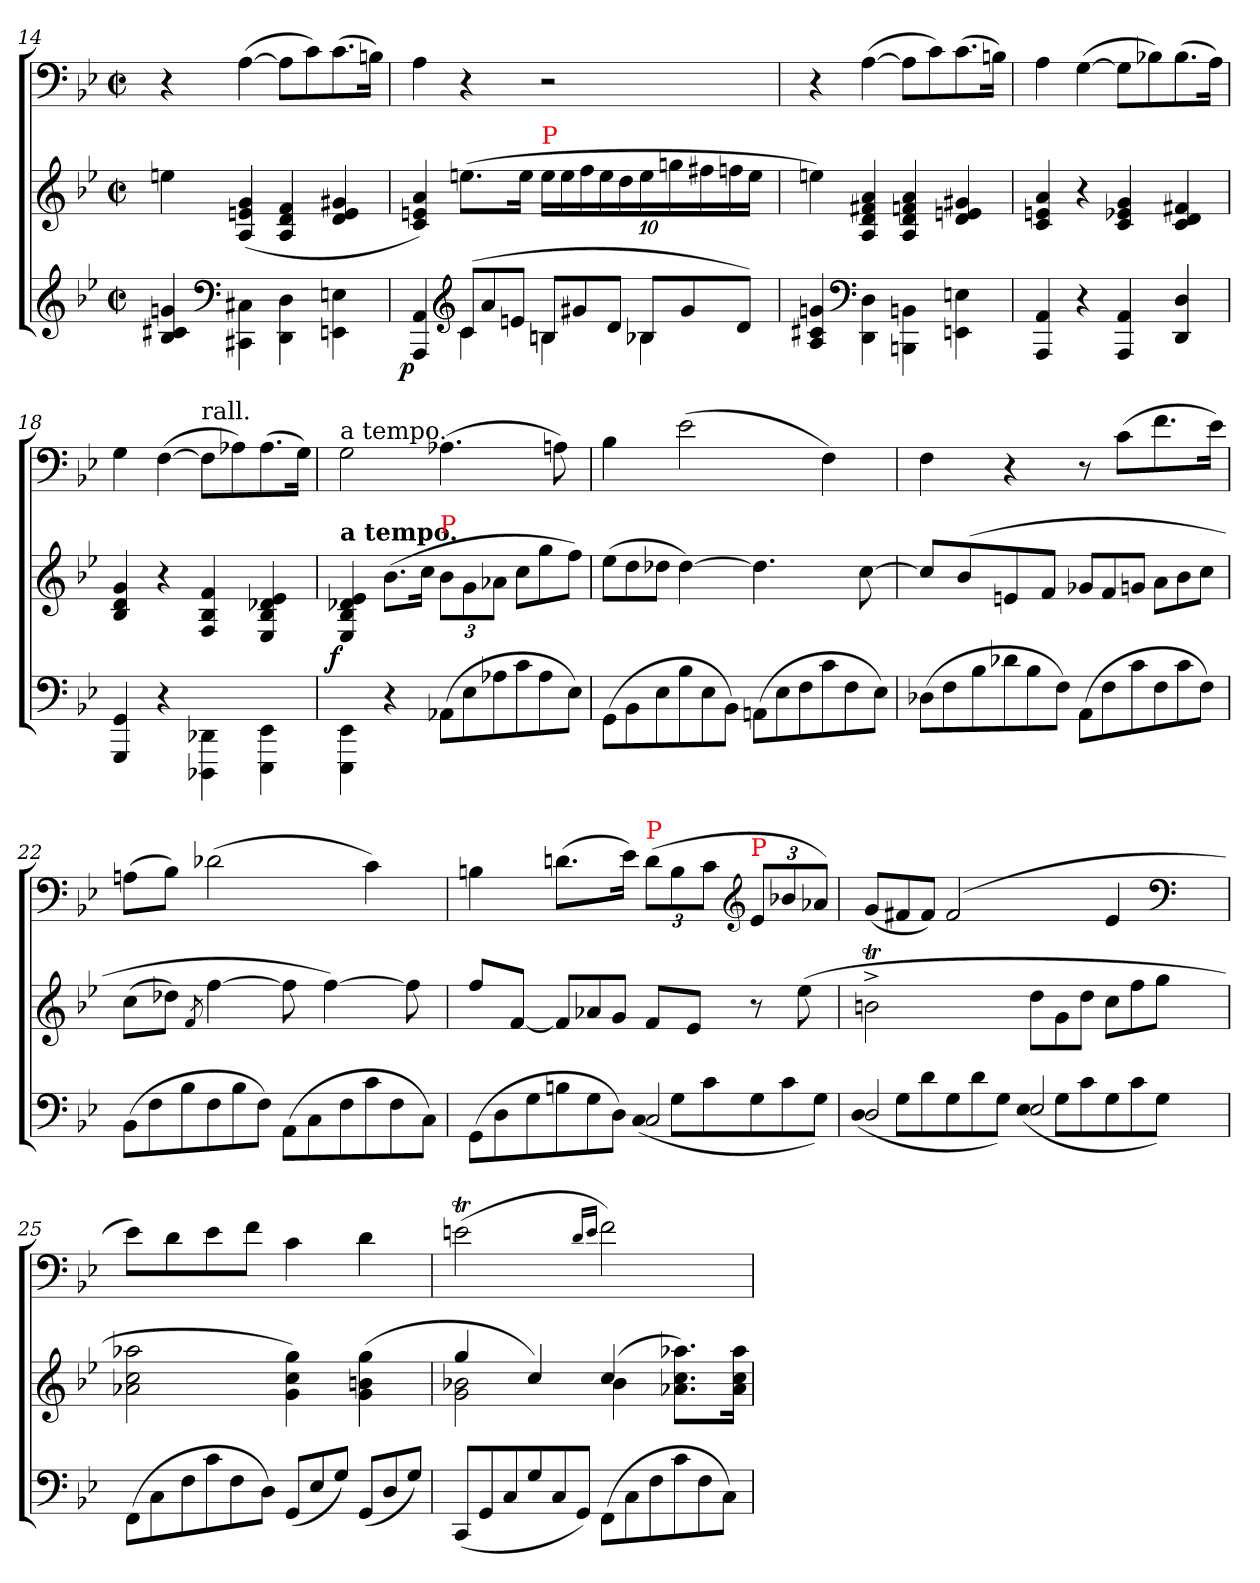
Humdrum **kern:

**kern	**kern	**dynam	**kern
*part2	*part2	*part2	*part1
*staff3	*staff2	*staff2/3	*staff1
*clefG2	*clefG2	*	*clefF4
*k[b-e-]	*k[b-e-]	*	*k[b-e-]
*M2/2	*M2/2	*	*M2/2
*met(c|)	*met(c|)	*	*met(c|)
=14	=14	=14	=14
4gn 4c#X 4B-	4een	.	4r
*clefF4	*	*	*
4C#X\ 4CC#X\	(>4g/ 4en/ 4A/	.	(>[4A!
4D\ 4DD\	4f/ 4d/ 4A/	.	8A!\L]
.	.	.	8c!)
4En\ 4EEn\	4g#X 4e 4d	.	(>8.c!
.	.	.	16Bn!Jk)
=15	=15	=15	=15
*^	*	*	*
!	!	!	!LO:DY:b=2:rj	!
4AA 4AAA	4ryy	4a 4en 4c)	p	4A!
*clefG2	*	*	*	*
*Xtuplet	*	*	*	*
(>12cL	4c	(>8.eenL	.	4r
12a	.	.	.	.
12enJ	.	.	.	.
.	.	16eeJk	.	.
*	*	*Xbrackettup	*	*
!	!	!LO:TX:a:color=red:t=P	!	!
12BnL	4Bn	20eeLL	.	2r
.	.	20ee	.	.
12g#X	.	.	.	.
.	.	20ff	.	.
.	.	20ee	.	.
12dJ	.	.	.	.
.	.	20dd	.	.
12B-XL	4B-X	20ee	.	.
.	.	20ggn	.	.
12g#	.	.	.	.
.	.	20ff#X	.	.
.	.	20ffn	.	.
12dJ)	.	.	.	.
.	.	20eeJJ	.	.
20ryy	20ryy	20ryy	.	20ryy
*v	*v	*	*	*
=16	=16	=16	=16
4gn 4c#X 4A	4een)	.	4r
*clefF4	*	*	*
4D\ 4DD\	4a/ 4f#X/ 4d/ 4A/	.	(>[4A!
4BBn\ 4BBBn\	4a/ 4fn/ 4d/ 4A/	.	8A!\L]
.	.	.	8c!)
4En\ 4EEn\	4g#X 4en 4d	.	(>8.c!
.	.	.	16Bn!Jk)
=17	=17	=17	=17
4AA 4AAA	4a 4en 4c	.	4A!
4r	4r	.	(>[4G!
4AA 4AAA	4g 4e-X 4c	.	8G!\L]
.	.	.	8B-X!)
4D 4DD	4f#X 4d 4c	.	(>8.B-!
.	.	.	16A!Jk)
=18	=18	=18	=18
4GG 4GGG	4g 4d 4B-	.	4G!
4r	4r	.	(>[4F!
!	!	!	!LO:TX:a:t=rall.
4DD-X\ 4DDD-X\	4f/ 4B-/ 4F/	.	8F!\L]
.	.	.	8A-X!)
4EE-\ 4EEE-\	4e-/ 4d-X/ 4B-/ 4E-/	.	(>8.A-!
.	.	.	16G!Jk)
=19	=19	=19	=19
!	!	!	!LO:TX:a:t=a tempo.
!	!LO:TX:a:B:t=a tempo.	!	!
!	!	!LO:DY:rj	!
4EE-\ 4EEE-\	4e-/ 4d-X/ 4B-/ 4E-/	f	2G!
4r	(>8.b-L	.	.
.	16ccJk	.	.
!	!LO:TX:a:color=red:t=P	!	!
(>12AA-XL	12b-\L	.	(>4.A-X!
12E-	12g	.	.
12A-X	12a-XJ	.	.
*	*Xtuplet	*	*
12c	12ccL	.	.
12A-	12gg	.	.
.	.	.	8An!)
12E-J)	12ffJ)	.	.
=20	=20	=20	=20
(12GG\L	(>12ee-L	.	4B-!
12BB-	12dd	.	.
12E-	12dd-XJ	.	.
12B-	[4dd-)	.	(>2e-!
12E-	.	.	.
12BB-J)	.	.	.
(12AAnL	4.dd-]	.	.
12E-	.	.	.
12F	.	.	.
12c	.	.	4F!)
12F	.	.	.
.	[8cc	.	.
12E-J)	.	.	.
=21	=21	=21	=21
(12D-XL	8ccL]	.	4F!
12F	.	.	.
.	(>8b-	.	.
12B-	.	.	.
12d-X	8en	.	4r
12B-	.	.	.
.	8fJ	.	.
12FJ)	.	.	.
(12AAL	12g-XL	.	8r
12F	12f	.	.
.	.	.	(>8c!\L
12c	12gnJ	.	.
12F	12aL	.	8.f!
12c	12b-	.	.
12FJ)	12ccJ	.	.
.	.	.	16e-!Jk)
=22	=22	=22	=22
(12BB-L	(>8ccL	.	(>8An!\L
12F	.	.	.
.	8dd-XJ)	.	8B-!J)
12B-	.	.	.
.	8qf/	.	.
12F	[4ff	.	(>2d-X!
12B-	.	.	.
12FJ)	.	.	.
(12AAL	8ff]	.	.
12C	.	.	.
.	[4ff)	.	.
12F	.	.	.
12c	.	.	4c!)
12F	.	.	.
.	8ff]	.	.
12CJ)	.	.	.
=23	=23	=23	=23
*^	*	*	*
(12GGL	4ryy	8ff/L	.	4Bn!
12D	.	.	.	.
.	.	[8fJ	.	.
12G	.	.	.	.
12Bn	4ryy	12fL]	.	(>8.dn!\L
12G	.	12a-X	.	.
12DJ)	.	12gJ	.	.
.	.	.	.	16e-!Jk)
!	!LO:N:vis=2	!	!	!
*	*	*	*	*Xbrackettup
!	!	!	!	!LO:TX:a:color=red:t=P
2C	(>12C	8fL	.	(12d!\L
.	12GL	.	.	12B!
.	.	8e-J	.	.
.	12c	.	.	12c!J
*	*	*	*	*clefG2
!	!	!	!	!LO:TX:a:color=red:t=P
.	12G	8r	.	12e-!L
.	12c	.	.	12b-X!
.	.	(>8ee-	.	.
.	12GJ)	.	.	12a-X!J)
=24	=24	=24	=24	=24
!	!LO:N:vis=2	!	!	!
*	*	*	*	*Xtuplet
2D	(>12D	2bnt^<	.	(<12g!L
.	12GL	.	.	12f#X!
.	12d	.	.	12f#!J)
.	12G	.	.	(>2f#!
.	12d	.	.	.
.	12GJ)	.	.	.
!	!LO:N:vis=2	!	!	!
2E-	(>12E-	12ddL	.	.
.	12GL	12g	.	.
.	12c	12ddJ	.	.
.	12G	12ccL	.	4e-!
.	12c	12ff	.	.
.	12GJ)	12ggJ	.	.
*	*	*	*	*clefF4
4ryy	4ryy	4ryy	.	4ryy
*v	*v	*	*	*
=25	=25	=25	=25
(>12FFL	2aa-X 2cc 2a-X	.	8e-!\L)
12C	.	.	.
.	.	.	8d!
12F	.	.	.
12c	.	.	8e-!
12F	.	.	.
.	.	.	8f!J
12DJ)	.	.	.
(<12GG/L	4gg 4cc 4g)	.	4c!
12E-	.	.	.
12GJ)	.	.	.
(<12GGL	(>4gg 4bn 4g	.	4d!
12D	.	.	.
12GJ)	.	.	.
=26	=26	=26	=26
*	*^	*	*
(<12CCL	4gg	2b-X 2g	.	(<2ent!
12GG	.	.	.	.
12C	.	.	.	.
12G	4cc)	.	.	.
12C	.	.	.	.
12GGJ)	.	.	.	.
.	.	.	.	16qqdTTT!/LL
.	.	.	.	16qqe!/JJ
(>12FFL	(>4cc	4b-	.	2f!)
12C	.	.	.	.
12F	.	.	.	.
12c	8.aa-X\ 8.cc\ 8.a-X\L)	4ryy	.	.
12F	.	.	.	.
12CJ)	.	.	.	.
.	16aa- 16cc 16a-Jk	.	.	.
*	*v	*v	*	*
=	=	=	=
*-	*-	*-	*-
